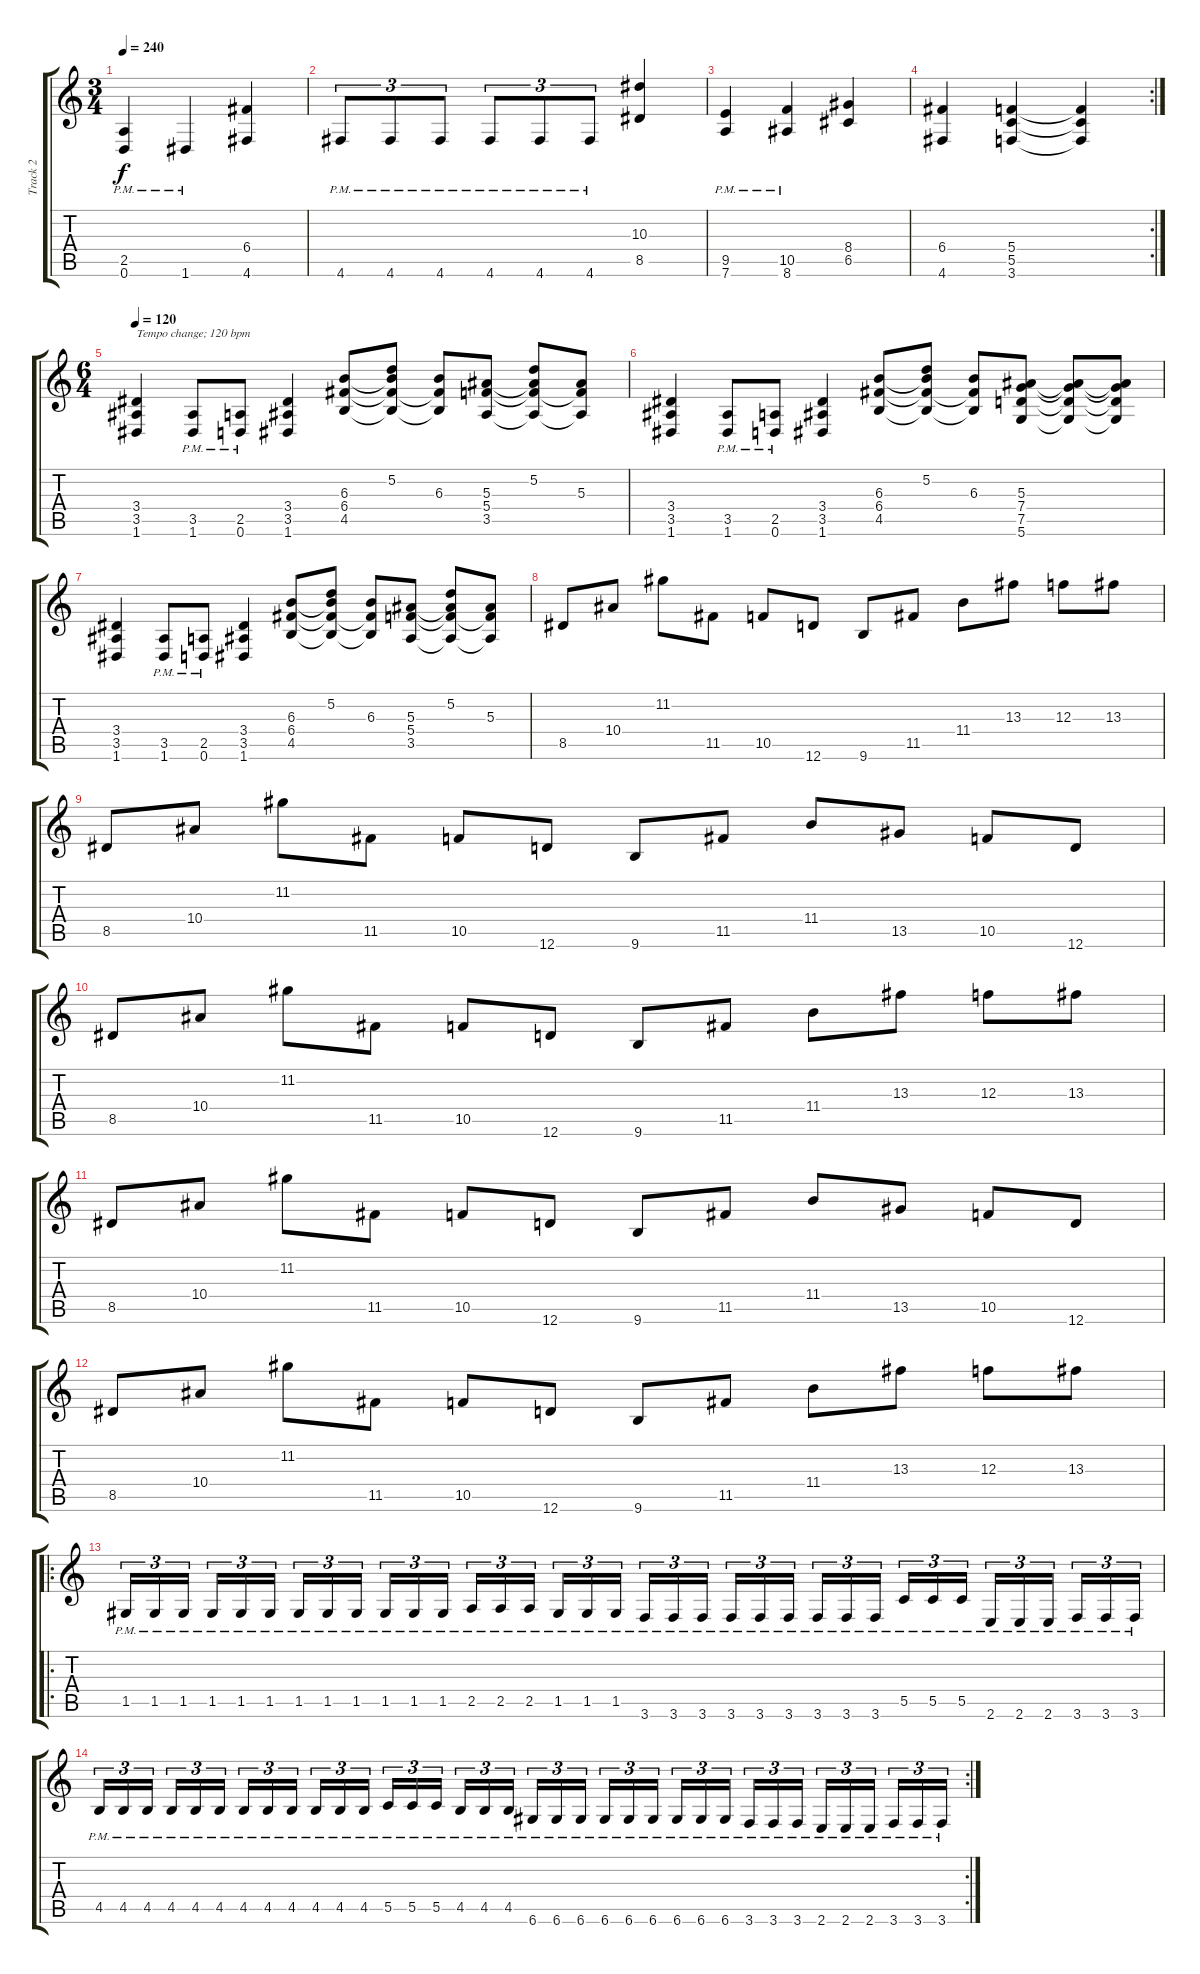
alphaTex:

\track ("Track 2" "Track 2") {instrument distortionguitar}
\staff {score tabs}
\tuning (D4 A3 F3 C3 G2 D2) {hide}
\ts (3 4)
\tempo 240
\clef g2
\ks c
(2.5{pm} 0.6{pm}).4{dy f} 1.6{pm}.4 (6.4 4.6).4 |
4.6{pm}.8{tu (3 2)} 4.6{pm}.8{tu (3 2)} 4.6{pm}.8{tu (3 2)} 4.6{pm}.8{tu (3 2)} 4.6{pm}.8{tu (3 2)} 4.6{pm}.8{tu (3 2)} (10.3 8.5).4 |
(9.5{pm} 7.6{pm}).4 (10.5{pm} 8.6{pm}).4 (8.4 6.5).4 |
\rc 2
(6.4 4.6).4 (5.4 5.5 3.6).4 (5.4{t} 5.5{t} 3.6{t}).4 |
\ts (6 4)
\tempo 120
(3.4 3.5 1.6).4{txt "Tempo change; 120 bpm"} (3.5{pm} 1.6{pm}).8 (2.5{pm} 0.6{pm}).8 (3.4 3.5 1.6).4 (6.3 6.4 4.5).8 (5.2 6.3{t} 6.4{t} 4.5{t}).8 (6.3 6.4{t} 4.5{t}).8 (5.3 5.4 3.5).8 (5.2 5.3{t} 5.4{t} 3.5{t}).8 (5.3 5.4{t} 3.5{t}).8 |
(3.4 3.5 1.6).4 (3.5{pm} 1.6{pm}).8 (2.5{pm} 0.6{pm}).8 (3.4 3.5 1.6).4 (6.3 6.4 4.5).8 (5.2 6.3{t} 6.4{t} 4.5{t}).8 (6.3 6.4{t} 4.5{t}).8 (5.3 7.4 7.5 5.6).8 (5.3{t} 7.4{t} 7.5{t} 5.6{t}).8 (5.3{t} 7.4{t} 7.5{t} 5.6{t}).8 |
(3.4 3.5 1.6).4 (3.5{pm} 1.6{pm}).8 (2.5{pm} 0.6{pm}).8 (3.4 3.5 1.6).4 (6.3 6.4 4.5).8 (5.2 6.3{t} 6.4{t} 4.5{t}).8 (6.3 6.4{t} 4.5{t}).8 (5.3 5.4 3.5).8 (5.2 5.3{t} 5.4{t} 3.5{t}).8 (5.3 5.4{t} 3.5{t}).8 |
8.5.8 10.4.8 11.2.8 11.5.8 10.5.8 12.6.8 9.6.8 11.5.8 11.4.8 13.3.8 12.3.8 13.3.8 |
8.5.8 10.4.8 11.2.8 11.5.8 10.5.8 12.6.8 9.6.8 11.5.8 11.4.8 13.5.8 10.5.8 12.6.8 |
8.5.8 10.4.8 11.2.8 11.5.8 10.5.8 12.6.8 9.6.8 11.5.8 11.4.8 13.3.8 12.3.8 13.3.8 |
8.5.8 10.4.8 11.2.8 11.5.8 10.5.8 12.6.8 9.6.8 11.5.8 11.4.8 13.5.8 10.5.8 12.6.8 |
8.5.8 10.4.8 11.2.8 11.5.8 10.5.8 12.6.8 9.6.8 11.5.8 11.4.8 13.3.8 12.3.8 13.3.8 |
\ro
1.5{pm}.16{tu (3 2)} 1.5{pm}.16{tu (3 2)} 1.5{pm}.16{tu (3 2) beam splitsecondary} 1.5{pm}.16{tu (3 2)} 1.5{pm}.16{tu (3 2)} 1.5{pm}.16{tu (3 2) beam splitsecondary} 1.5{pm}.16{tu (3 2)} 1.5{pm}.16{tu (3 2)} 1.5{pm}.16{tu (3 2) beam splitsecondary} 1.5{pm}.16{tu (3 2)} 1.5{pm}.16{tu (3 2)} 1.5{pm}.16{tu (3 2) beam splitsecondary} 2.5{pm}.16{tu (3 2)} 2.5{pm}.16{tu (3 2)} 2.5{pm}.16{tu (3 2) beam splitsecondary} 1.5{pm}.16{tu (3 2)} 1.5{pm}.16{tu (3 2)} 1.5{pm}.16{tu (3 2)} 3.6{pm}.16{tu (3 2)} 3.6{pm}.16{tu (3 2)} 3.6{pm}.16{tu (3 2) beam splitsecondary} 3.6{pm}.16{tu (3 2)} 3.6{pm}.16{tu (3 2)} 3.6{pm}.16{tu (3 2) beam splitsecondary} 3.6{pm}.16{tu (3 2)} 3.6{pm}.16{tu (3 2)} 3.6{pm}.16{tu (3 2) beam splitsecondary} 5.5{pm}.16{tu (3 2)} 5.5{pm}.16{tu (3 2)} 5.5{pm}.16{tu (3 2) beam splitsecondary} 2.6{pm}.16{tu (3 2)} 2.6{pm}.16{tu (3 2)} 2.6{pm}.16{tu (3 2) beam splitsecondary} 3.6{pm}.16{tu (3 2)} 3.6{pm}.16{tu (3 2)} 3.6{pm}.16{tu (3 2)} |
\rc 2
4.5{pm}.16{tu (3 2)} 4.5{pm}.16{tu (3 2)} 4.5{pm}.16{tu (3 2) beam splitsecondary} 4.5{pm}.16{tu (3 2)} 4.5{pm}.16{tu (3 2)} 4.5{pm}.16{tu (3 2) beam splitsecondary} 4.5{pm}.16{tu (3 2)} 4.5{pm}.16{tu (3 2)} 4.5{pm}.16{tu (3 2) beam splitsecondary} 4.5{pm}.16{tu (3 2)} 4.5{pm}.16{tu (3 2)} 4.5{pm}.16{tu (3 2) beam splitsecondary} 5.5{pm}.16{tu (3 2)} 5.5{pm}.16{tu (3 2)} 5.5{pm}.16{tu (3 2) beam splitsecondary} 4.5{pm}.16{tu (3 2)} 4.5{pm}.16{tu (3 2)} 4.5{pm}.16{tu (3 2)} 6.6{pm}.16{tu (3 2)} 6.6{pm}.16{tu (3 2)} 6.6{pm}.16{tu (3 2) beam splitsecondary} 6.6{pm}.16{tu (3 2)} 6.6{pm}.16{tu (3 2)} 6.6{pm}.16{tu (3 2) beam splitsecondary} 6.6{pm}.16{tu (3 2)} 6.6{pm}.16{tu (3 2)} 6.6{pm}.16{tu (3 2) beam splitsecondary} 3.6{pm}.16{tu (3 2)} 3.6{pm}.16{tu (3 2)} 3.6{pm}.16{tu (3 2) beam splitsecondary} 2.6{pm}.16{tu (3 2)} 2.6{pm}.16{tu (3 2)} 2.6{pm}.16{tu (3 2) beam splitsecondary} 3.6{pm}.16{tu (3 2)} 3.6{pm}.16{tu (3 2)} 3.6{pm}.16{tu (3 2)}
